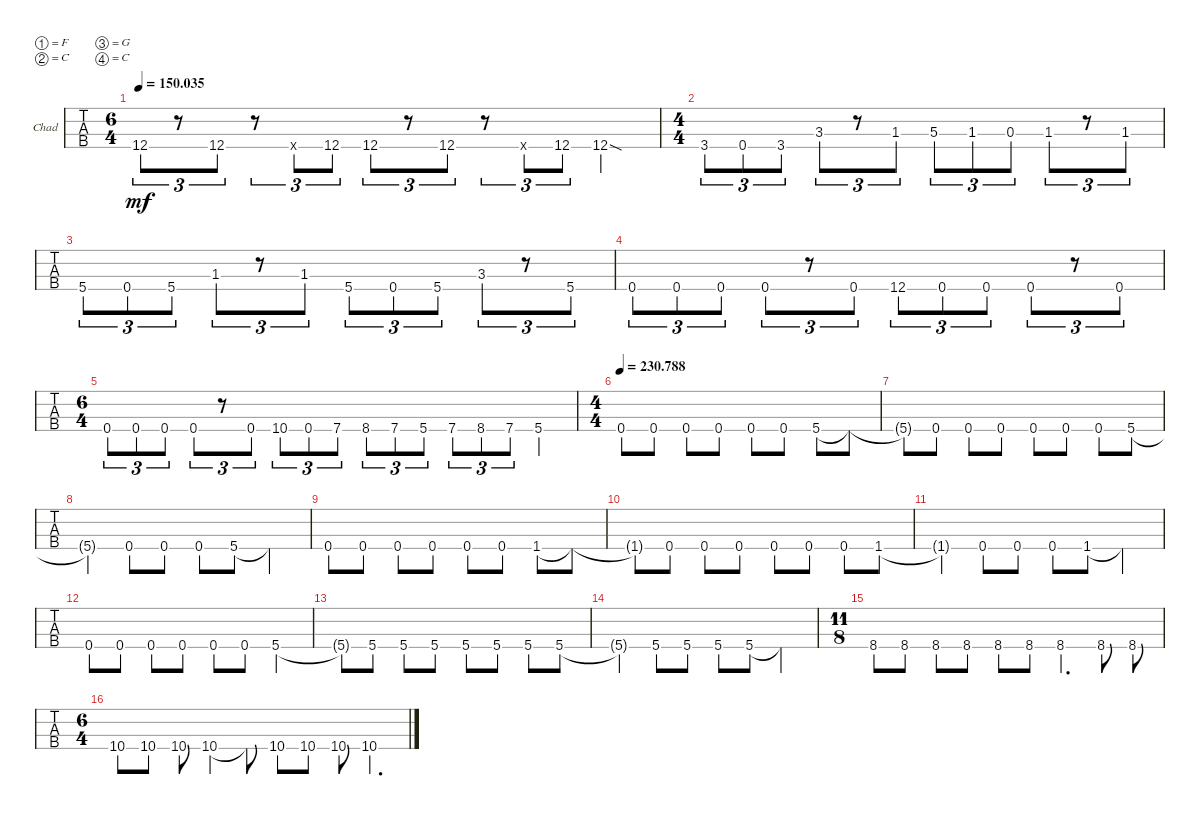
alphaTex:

\bracketExtendMode groupsimilarinstruments
\firstSystemTrackNameOrientation horizontal
\otherSystemsTrackNameOrientation horizontal
\track ("Doctor Lagorno" "Chad") {solo instrument electricbassfinger}
\staff {tabs}
\tuning (F2 C2 G1 C1)
\ts (6 4)
\tempo
150.035
\accidentals auto
\clef f4
\ottava regular
\simile none
\ks c
12.4.8{tu (3 2) dy mf} r.8{tu (3 2)} 12.4.8{tu (3 2)} r.8{tu (3 2)} 12.4{x}.8{tu (3 2)} 12.4.8{tu (3 2)} 12.4.8{tu (3 2)} r.8{tu (3 2)} 12.4.8{tu (3 2)} r.8{tu (3 2)} 0.4{x}.8{tu (3 2)} 12.4.8{tu (3 2)} 12.4{sod}.2 |
\ts (4 4)
3.4.8{tu (3 2)} 0.4.8{tu (3 2)} 3.4.8{tu (3 2)} 3.3.8{tu (3 2)} r.8{tu (3 2)} 1.3.8{tu (3 2)} 5.3.8{tu (3 2)} 1.3.8{tu (3 2)} 0.3.8{tu (3 2)} 1.3.8{tu (3 2)} r.8{tu (3 2)} 1.3.8{tu (3 2)} |
5.4.8{tu (3 2)} 0.4.8{tu (3 2)} 5.4.8{tu (3 2)} 1.3.8{tu (3 2)} r.8{tu (3 2)} 1.3.8{tu (3 2)} 5.4.8{tu (3 2)} 0.4.8{tu (3 2)} 5.4.8{tu (3 2)} 3.3.8{tu (3 2)} r.8{tu (3 2)} 5.4.8{tu (3 2)} |
0.4.8{tu (3 2)} 0.4.8{tu (3 2)} 0.4.8{tu (3 2)} 0.4.8{tu (3 2)} r.8{tu (3 2)} 0.4.8{tu (3 2)} 12.4.8{tu (3 2)} 0.4.8{tu (3 2)} 0.4.8{tu (3 2)} 0.4.8{tu (3 2)} r.8{tu (3 2)} 0.4.8{tu (3 2)} |
\ts (6 4)
0.4.8{tu (3 2)} 0.4.8{tu (3 2)} 0.4.8{tu (3 2)} 0.4.8{tu (3 2)} r.8{tu (3 2)} 0.4.8{tu (3 2)} 10.4.8{tu (3 2)} 0.4.8{tu (3 2)} 7.4.8{tu (3 2)} 8.4.8{tu (3 2)} 7.4.8{tu (3 2)} 5.4.8{tu (3 2)} 7.4.8{tu (3 2)} 8.4.8{tu (3 2)} 7.4.8{tu (3 2)} 5.4.4 |
\ts (4 4)
\tempo
230.788 0.4.8 0.4.8 0.4.8 0.4.8 0.4.8 0.4.8 5.4.8 5.4{t}.8 |
5.4{t}.8 0.4.8 0.4.8 0.4.8 0.4.8 0.4.8 0.4.8 5.4.8 |
5.4{t}.4 0.4.8 0.4.8 0.4.8 5.4.8 5.4{t}.4 |
0.4.8 0.4.8 0.4.8 0.4.8 0.4.8 0.4.8 1.4.8 1.4{t}.8 |
1.4{t}.8 0.4.8 0.4.8 0.4.8 0.4.8 0.4.8 0.4.8 1.4.8 |
1.4{t}.4 0.4.8 0.4.8 0.4.8 1.4.8 1.4{t}.4 |
0.4.8 0.4.8 0.4.8 0.4.8 0.4.8 0.4.8 5.4.4 |
5.4{t}.8 5.4.8 5.4.8 5.4.8 5.4.8 5.4.8 5.4.8 5.4.8 |
5.4{t}.4 5.4.8 5.4.8 5.4.8 5.4.8 5.4{t}.4 |
\ts (11 8)
8.4.8 8.4.8 8.4.8 8.4.8 8.4.8 8.4.8 8.4.4{d} 8.4.8 8.4.8 |
\ts (6 4)
10.4.8 10.4.8 10.4.8 10.4.4 10.4{t}.8 10.4.8 10.4.8 10.4.8 10.4.4{d}
